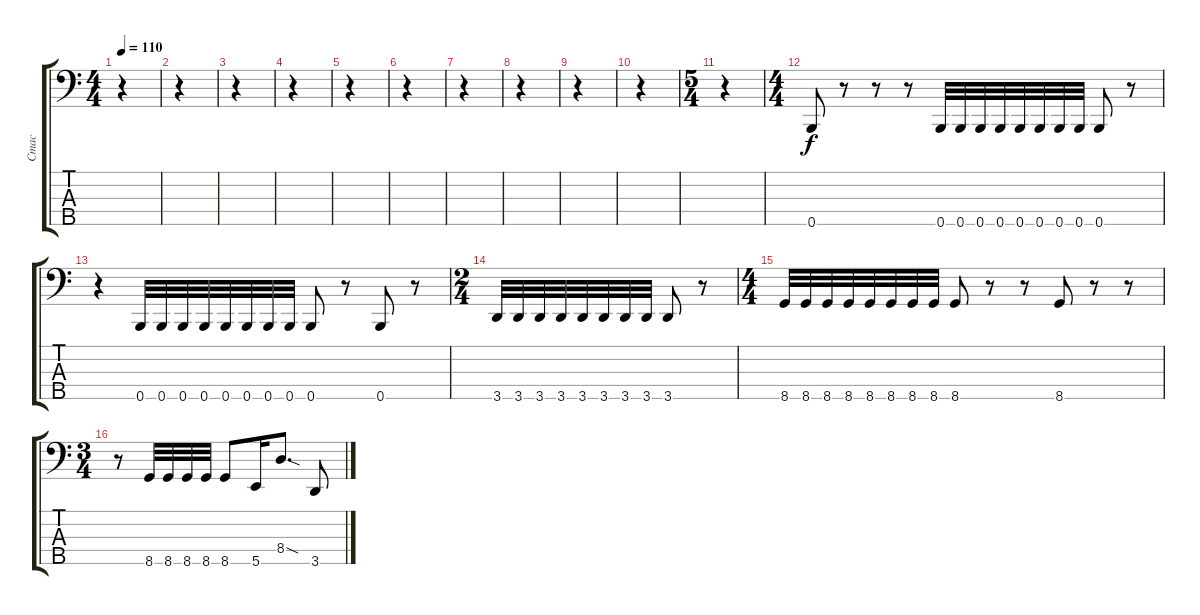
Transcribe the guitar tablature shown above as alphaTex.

\track ("Стас" "Стас") {instrument electricbasspick}
\staff {score tabs}
\tuning (Ab2 E2 B1 Gb1 B0) {hide}
\ts (4 4)
\tempo 110
\clef f4
\ks c
r.4{dy f instrument electricbasspick} |
r.4 |
r.4 |
r.4 |
r.4 |
r.4 |
r.4 |
r.4 |
r.4 |
r.4 |
\ts (5 4)
r.4 |
\ts (4 4)
0.5.8 r.8 r.8 r.8 0.5.32 0.5.32 0.5.32 0.5.32 0.5.32 0.5.32 0.5.32 0.5.32 0.5.8 r.8 |
r.4 0.5.32 0.5.32 0.5.32 0.5.32 0.5.32 0.5.32 0.5.32 0.5.32 0.5.8 r.8 0.5.8 r.8 |
\ts (2 4)
3.5.32 3.5.32 3.5.32 3.5.32 3.5.32 3.5.32 3.5.32 3.5.32 3.5.8 r.8 |
\ts (4 4)
8.5.32 8.5.32 8.5.32 8.5.32 8.5.32 8.5.32 8.5.32 8.5.32 8.5.8 r.8 r.8 8.5.8 r.8 r.8 |
\ts (3 4)
r.8 8.5.32 8.5.32 8.5.32 8.5.32 8.5.8 5.5.16 8.4{sod}.8{d} 3.5.8
